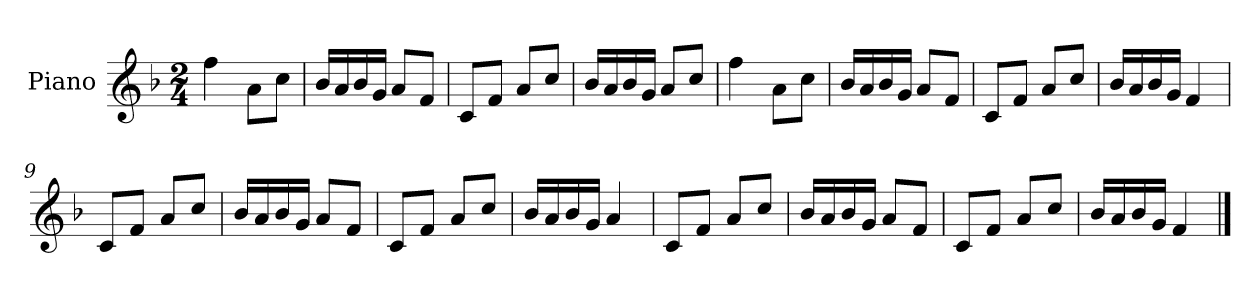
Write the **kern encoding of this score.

**kern
*part1
*staff1
*I"Piano
*I'Pno
*clefG2
*k[b-]
*M2/4
=1
4ff\
8a\L
8cc\J
=2
16b-/LL
16a/
16b-/
16g/JJ
8a/L
8f/J
=3
8c/L
8f/J
8a/L
8cc/J
=4
16b-/LL
16a/
16b-/
16g/JJ
8a/L
8cc/J
=5
4ff\
8a\L
8cc\J
=6
16b-/LL
16a/
16b-/
16g/JJ
8a/L
8f/J
=7
8c/L
8f/J
8a/L
8cc/J
=8
16b-/LL
16a/
16b-/
16g/JJ
4f/
=9
8c/L
8f/J
8a/L
8cc/J
=10
16b-/LL
16a/
16b-/
16g/JJ
8a/L
8f/J
=11
8c/L
8f/J
8a/L
8cc/J
=12
16b-/LL
16a/
16b-/
16g/JJ
4a/
=13
8c/L
8f/J
8a/L
8cc/J
=14
16b-/LL
16a/
16b-/
16g/JJ
8a/L
8f/J
=15
8c/L
8f/J
8a/L
8cc/J
=16
16b-/LL
16a/
16b-/
16g/JJ
4f/
==
*-
